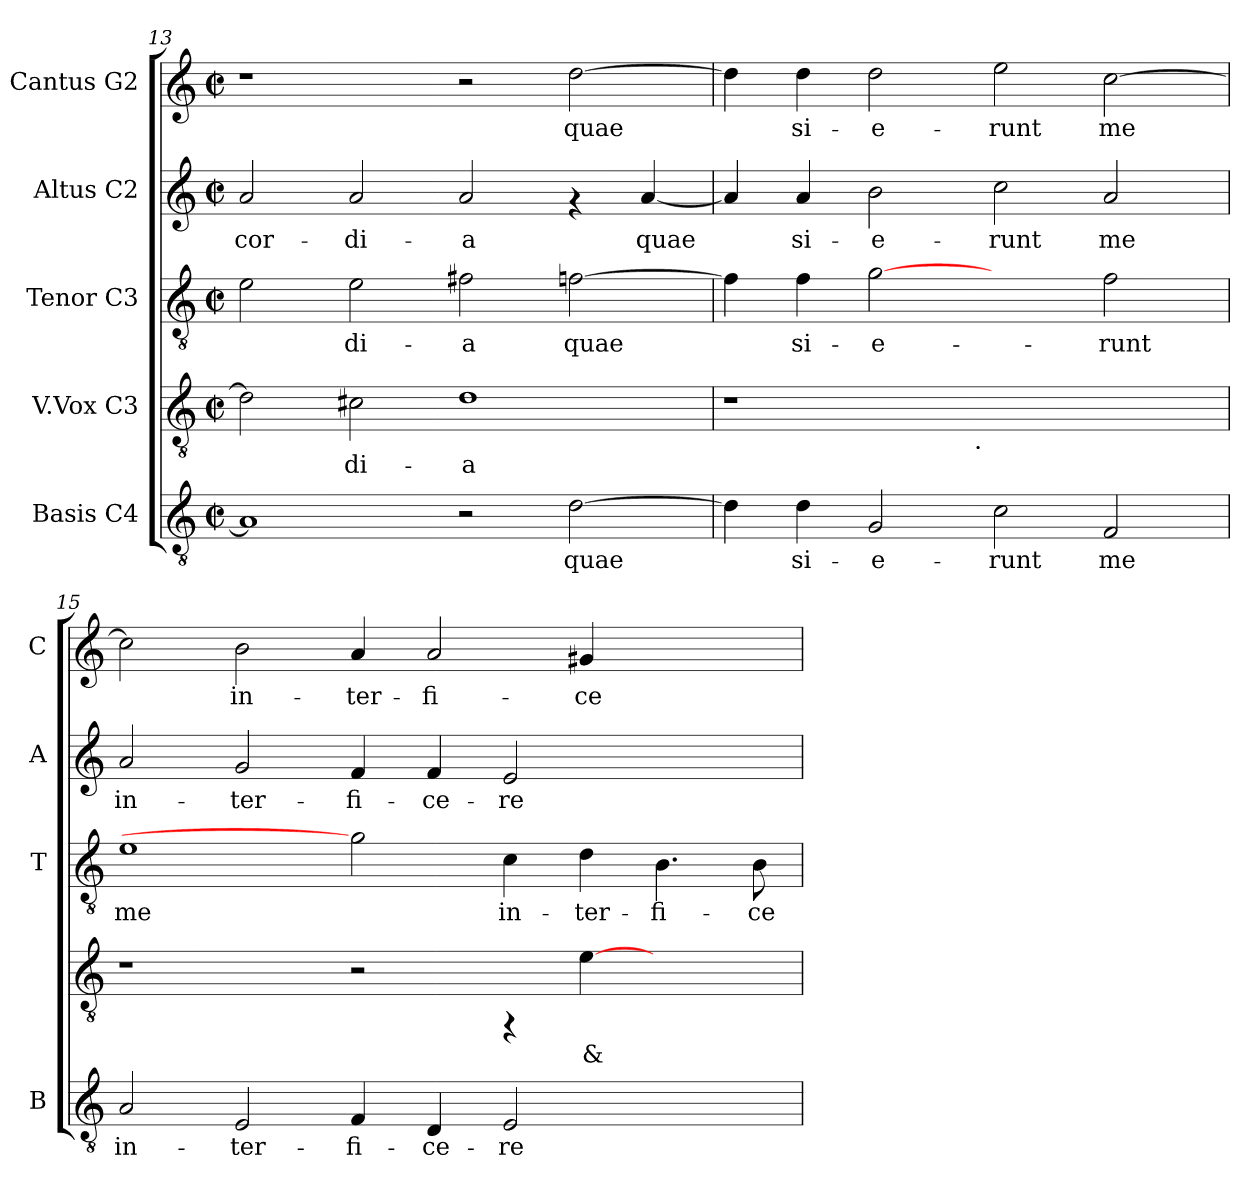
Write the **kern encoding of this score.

**kern	**text	**kern	**text	**kern	**text	**kern	**text	**kern	**text
*part5	*part5	*part4	*part4	*part3	*part3	*part2	*part2	*part1	*part1
*staff5	*staff5	*staff4	*staff4	*staff3	*staff3	*staff2	*staff2	*staff1	*staff1
*I"Basis  C4	*	*I"V.Vox  C3	*	*I"Tenor  C3	*	*I"Altus  C2	*	*I"Cantus  G2	*
*I'B	*	*	*	*I'T	*	*I'A	*	*I'C	*
*clefGv2	*	*clefGv2	*	*clefGv2	*	*clefG2	*	*clefG2	*
*k[]	*	*k[]	*	*k[]	*	*k[]	*	*k[]	*
*C:	*	*C:	*	*C:	*	*C:	*	*C:	*
*M2/2	*	*M2/2	*	*M2/2	*	*M2/2	*	*M2/2	*
*met(c|)	*	*met(c|)	*	*met(c|)	*	*met(c|)	*	*met(c|)	*
=13	=13	=13	=13	=13	=13	=13	=13	=13	=13
!	!LO:LY:b:cj	!	!LO:LY:b	!	!LO:LY:b	!	!LO:LY:b:cj	!	!
1A]	.	2d\]	--	2e\	--	2a/	-cor-	1r	.
!	!	!	!LO:LY:b	!	!LO:LY:b	!	!LO:LY:b:cj	!	!
.	.	2c#X\	-di-	2e\	-di-	2a/	-di-	.	.
!	!	!	!LO:LY:b	!	!LO:LY:b	!	!LO:LY:b:cj	!	!
2r	.	1d	-a	2f#X\	-a	2a/	-a	2r	.
!	!LO:LY:b:cj	!	!	!	!LO:LY:b	!	!	!	!LO:LY:b:cj
[>2d\	quae-	.	.	[>2fn\	quae-	4rf	.	[>2dd\	quae-
!	!	!	!	!	!	!	!LO:LY:b:cj	!	!
.	.	.	.	.	.	[<4a/	quae-	.	.
=14	=14	=14	=14	=14	=14	=14	=14	=14	=14
!	!LO:LY:b:cj	!	!	!	!LO:LY:b	!	!LO:LY:b:cj	!	!LO:LY:b:cj
*	*	*^	*	*	*	*	*	*	*
4d\]	--	1r	2ryy	.	4f\]	--	4a/]	--	4dd\]	--
!	!LO:LY:b:cj	!	!	!	!	!LO:LY:b	!	!LO:LY:b:cj	!	!LO:LY:b:cj
4d\	-si-	.	.	.	4f\	-si-	4a/	-si-	4dd\	-si-
!	!LO:LY:b:cj	!	!	!	!	!LO:LY:b	!	!LO:LY:b:cj	!	!LO:LY:b:cj
2G/	-e-	.	4...ryy	.	[2g	-e-	2b\	-e-	2dd\	-e-
!	!	!	!LO:TX:b:t=.	!	!	!	!	!	!	!
.	.	.	1ryy	.	.	.	.	.	.	.
!	!LO:LY:b:cj	!	!	!	!	!	!	!LO:LY:b:cj	!	!LO:LY:b:cj
2c\	-runt	1ryy	.	.	2ryy	.	2cc\	-runt	2ee\	-runt
!	!LO:LY:b:cj	!	!	!	!	!LO:LY:b	!	!LO:LY:b:cj	!	!LO:LY:b:cj
2F/	me	.	.	.	2f\	-runt	2a/	me	[>2cc\	me
.	.	.	32ryy	.	.	.	.	.	.	.
=15	=15	=15	=15	=15	=15	=15	=15	=15	=15	=15
!	!LO:LY:b:cj	!	!	!	!	!LO:LY:b	!	!LO:LY:b:cj	!	!LO:LY:b:cj
*	*	*v	*v	*	*	*	*	*	*	*
2A/	in-	1r	.	1e	me	2a/	in-	2cc\]	.
!	!LO:LY:b:cj	!	!	!	!	!	!LO:LY:b:cj	!	!LO:LY:b:cj
2E/	-ter-	.	.	.	.	2g/	-ter-	2b\	in-
!	!LO:LY:b:cj	!	!	!	!	!	!LO:LY:b:cj	!	!LO:LY:b:cj
4F/	-fi-	2r	.	2g]	.	4f/	-fi-	4a/	-ter-
!	!LO:LY:b:cj	!	!	!	!	!	!LO:LY:b:cj	!	!LO:LY:b:cj
4D/	-ce-	.	.	.	.	4f/	-ce-	2a/	-fi-
!	!LO:LY:b:cj	!	!	!	!LO:LY:b	!	!LO:LY:b:cj	!	!
2E/	-re	4rFF	.	4c\	in-	2e/	-re	.	.
!	!	!	!LO:LY:b	!	!LO:LY:b	!	!	!	!LO:LY:b:cj
.	.	[>4e\	&	4d\	-ter-	.	.	4g#X/	-ce-
!	!	!	!	!	!LO:LY:b	!	!	!	!
2ryy	.	2ryy	.	4.B\	-fi-	2ryy	.	2ryy	.
!	!	!	!	!	!LO:LY:b	!	!	!	!
.	.	.	.	8B\	-ce-	.	.	.	.
=	=	=	=	=	=	=	=	=	=
*-	*-	*-	*-	*-	*-	*-	*-	*-	*-
